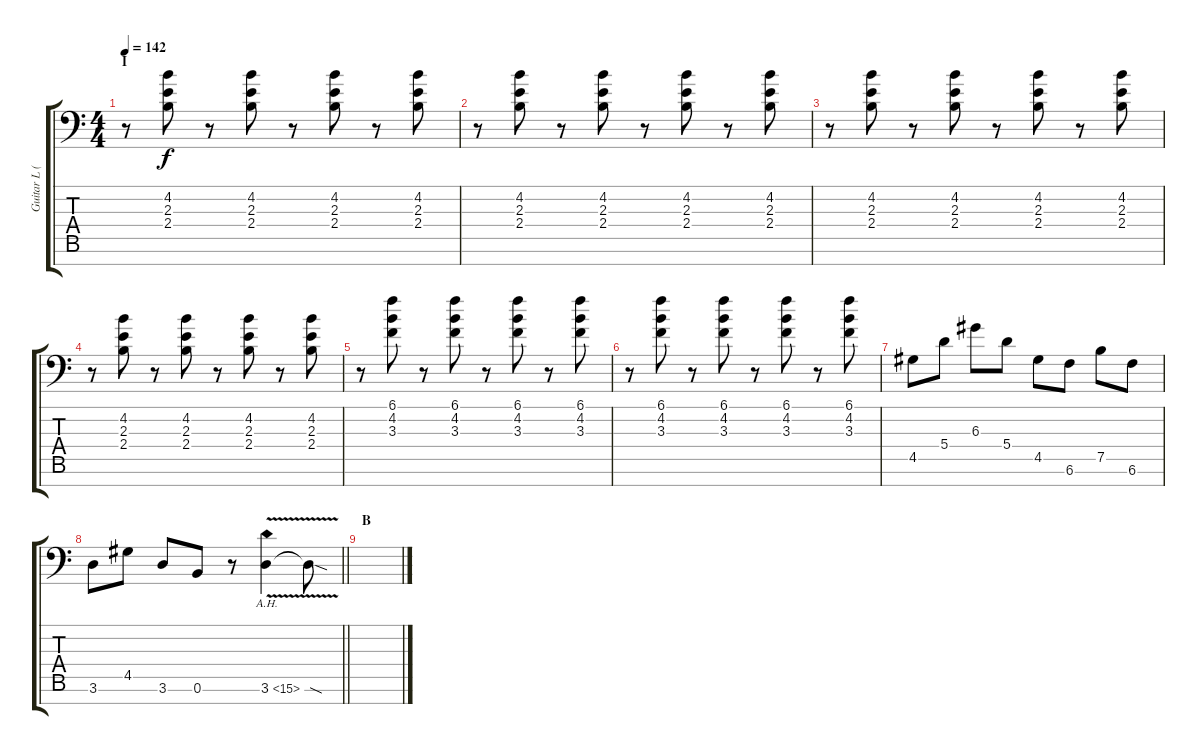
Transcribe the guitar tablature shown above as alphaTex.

\track ("Guitar L (8 String)" "Guitar L (") {instrument distortionguitar}
\staff {score tabs}
\tuning (B3 G3 D3 A2 E2 B1 Gb1) {hide}
\ts (4 4)
\section ("" "I")
\tempo 142
\clef f4
\ks c
r.8{dy f} (4.2 2.3 2.4).8 r.8 (4.2 2.3 2.4).8 r.8 (4.2 2.3 2.4).8 r.8 (4.2 2.3 2.4).8 |
r.8 (4.2 2.3 2.4).8 r.8 (4.2 2.3 2.4).8 r.8 (4.2 2.3 2.4).8 r.8 (4.2 2.3 2.4).8 |
r.8 (4.2 2.3 2.4).8 r.8 (4.2 2.3 2.4).8 r.8 (4.2 2.3 2.4).8 r.8 (4.2 2.3 2.4).8 |
r.8 (4.2 2.3 2.4).8 r.8 (4.2 2.3 2.4).8 r.8 (4.2 2.3 2.4).8 r.8 (4.2 2.3 2.4).8 |
r.8 (6.1 4.2 3.3).8 r.8 (6.1 4.2 3.3).8 r.8 (6.1 4.2 3.3).8 r.8 (6.1 4.2 3.3).8 |
r.8 (6.1 4.2 3.3).8 r.8 (6.1 4.2 3.3).8 r.8 (6.1 4.2 3.3).8 r.8 (6.1 4.2 3.3).8 |
4.5.8 5.4.8 6.3.8 5.4.8 4.5.8 6.6.8 7.5.8 6.6.8 |
\barLineRight lightlight
3.6.8 4.5.8 3.6.8 0.6.8 r.8 3.6{ah 12 v}.4 3.6{sod t}.8 |
\section ("" "B")
